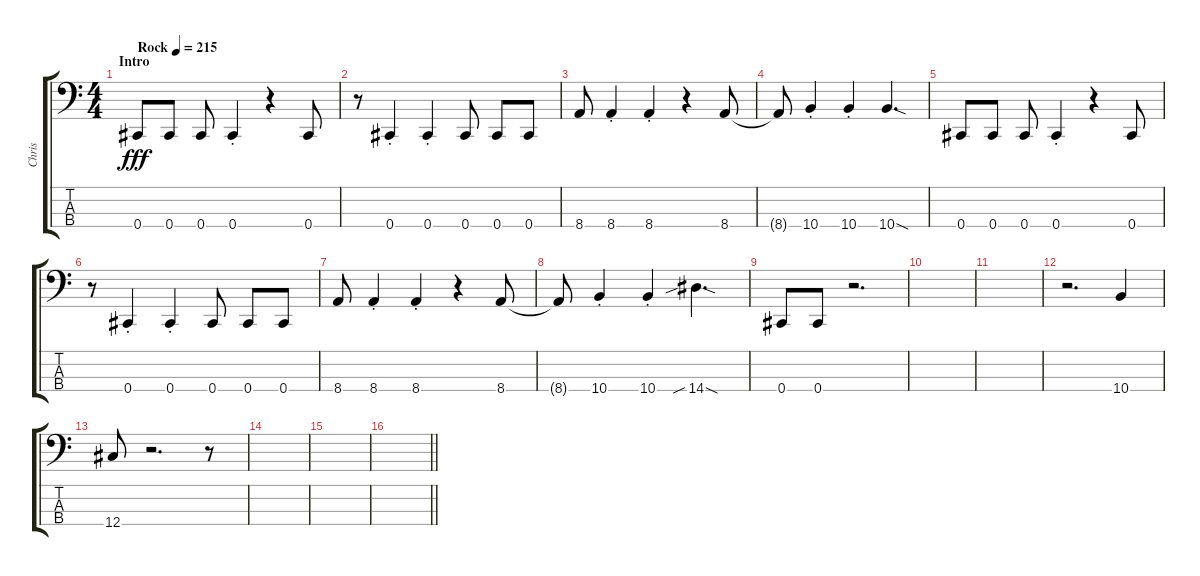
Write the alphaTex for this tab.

\track ("Chris" "Chris") {instrument electricbassfinger}
\staff {score tabs}
\tuning (Gb2 Db2 Ab1 Db1) {hide}
\ts (4 4)
\section ("" "Intro")
\tempo (215 "Rock")
\clef f4
\ks c
0.4.8{dy fff instrument electricbassfinger} 0.4.8 0.4.8 0.4{st}.4 r.4 0.4.8 |
r.8 0.4{st}.4 0.4{st}.4 0.4.8 0.4.8 0.4.8 |
8.4.8 8.4{st}.4 8.4{st}.4 r.4 8.4.8 |
8.4{t}.8 10.4{st}.4 10.4{st}.4 10.4{sod}.4{d} |
0.4.8 0.4.8 0.4.8 0.4{st}.4 r.4 0.4.8 |
r.8 0.4{st}.4 0.4{st}.4 0.4.8 0.4.8 0.4.8 |
8.4.8 8.4{st}.4 8.4{st}.4 r.4 8.4.8 |
8.4{t}.8 10.4{st}.4 10.4{st}.4 14.4{sib sod}.4{d} |
0.4.8 0.4.8 r.2{d} |
|
|
r.2{d} 10.4.4 |
12.4.8 r.2{d} r.8 |
|
|
\barLineRight lightlight
